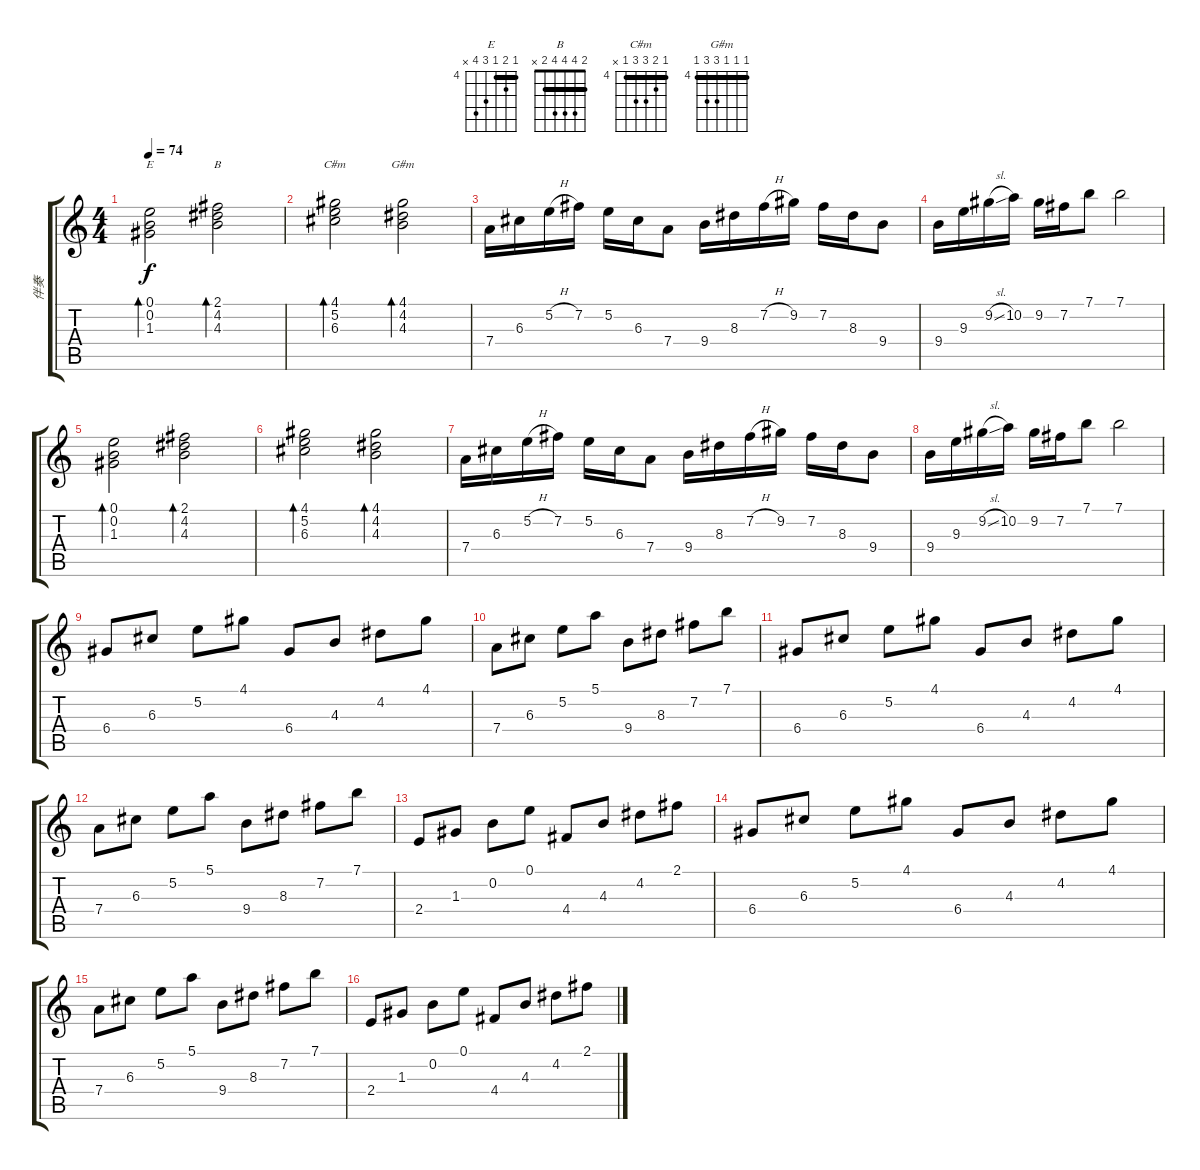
\track ("伴奏" "伴奏") {instrument acousticguitarsteel}
\staff {score tabs}
\tuning (E4 B3 G3 D3 A2 E2) {hide}
\chord ("E" 4 5 4 6 7 x) {firstfret 4 barre 4}
\chord ("B" 2 4 4 4 2 x) {barre 2}
\chord ("C#m" 4 5 6 6 4 x) {firstfret 4 barre 4}
\chord ("G#m" 4 4 4 6 6 4) {firstfret 4 barre 4}
\ts (4 4)
\tempo 74
\clef g2
\ks c
(0.1 0.2 1.3).2{bd 120 ch "E" dy f} (2.1 4.2 4.3).2{bd 120 ch "B"} |
(4.1 5.2 6.3).2{bd 120 ch "C#m"} (4.1 4.2 4.3).2{bd 120 ch "G#m"} |
7.4.16 6.3.16 5.2{h}.16 7.2.16 5.2.16 6.3.16 7.4.8 9.4.16 8.3.16 7.2{h}.16 9.2.16 7.2.16 8.3.16 9.4.8 |
9.4.16 9.3.16 9.2{sl}.16 10.2.16 9.2.16 7.2.16 7.1.8 7.1.2 |
(0.1 0.2 1.3).2{bd 120} (2.1 4.2 4.3).2{bd 120} |
(4.1 5.2 6.3).2{bd 120} (4.1 4.2 4.3).2{bd 120} |
7.4.16 6.3.16 5.2{h}.16 7.2.16 5.2.16 6.3.16 7.4.8 9.4.16 8.3.16 7.2{h}.16 9.2.16 7.2.16 8.3.16 9.4.8 |
9.4.16 9.3.16 9.2{sl}.16 10.2.16 9.2.16 7.2.16 7.1.8 7.1.2 |
6.4.8 6.3.8 5.2.8 4.1.8 6.4.8 4.3.8 4.2.8 4.1.8 |
7.4.8 6.3.8 5.2.8 5.1.8 9.4.8 8.3.8 7.2.8 7.1.8 |
6.4.8 6.3.8 5.2.8 4.1.8 6.4.8 4.3.8 4.2.8 4.1.8 |
7.4.8 6.3.8 5.2.8 5.1.8 9.4.8 8.3.8 7.2.8 7.1.8 |
2.4.8 1.3.8 0.2.8 0.1.8 4.4.8 4.3.8 4.2.8 2.1.8 |
6.4.8 6.3.8 5.2.8 4.1.8 6.4.8 4.3.8 4.2.8 4.1.8 |
7.4.8 6.3.8 5.2.8 5.1.8 9.4.8 8.3.8 7.2.8 7.1.8 |
2.4.8 1.3.8 0.2.8 0.1.8 4.4.8 4.3.8 4.2.8 2.1.8
